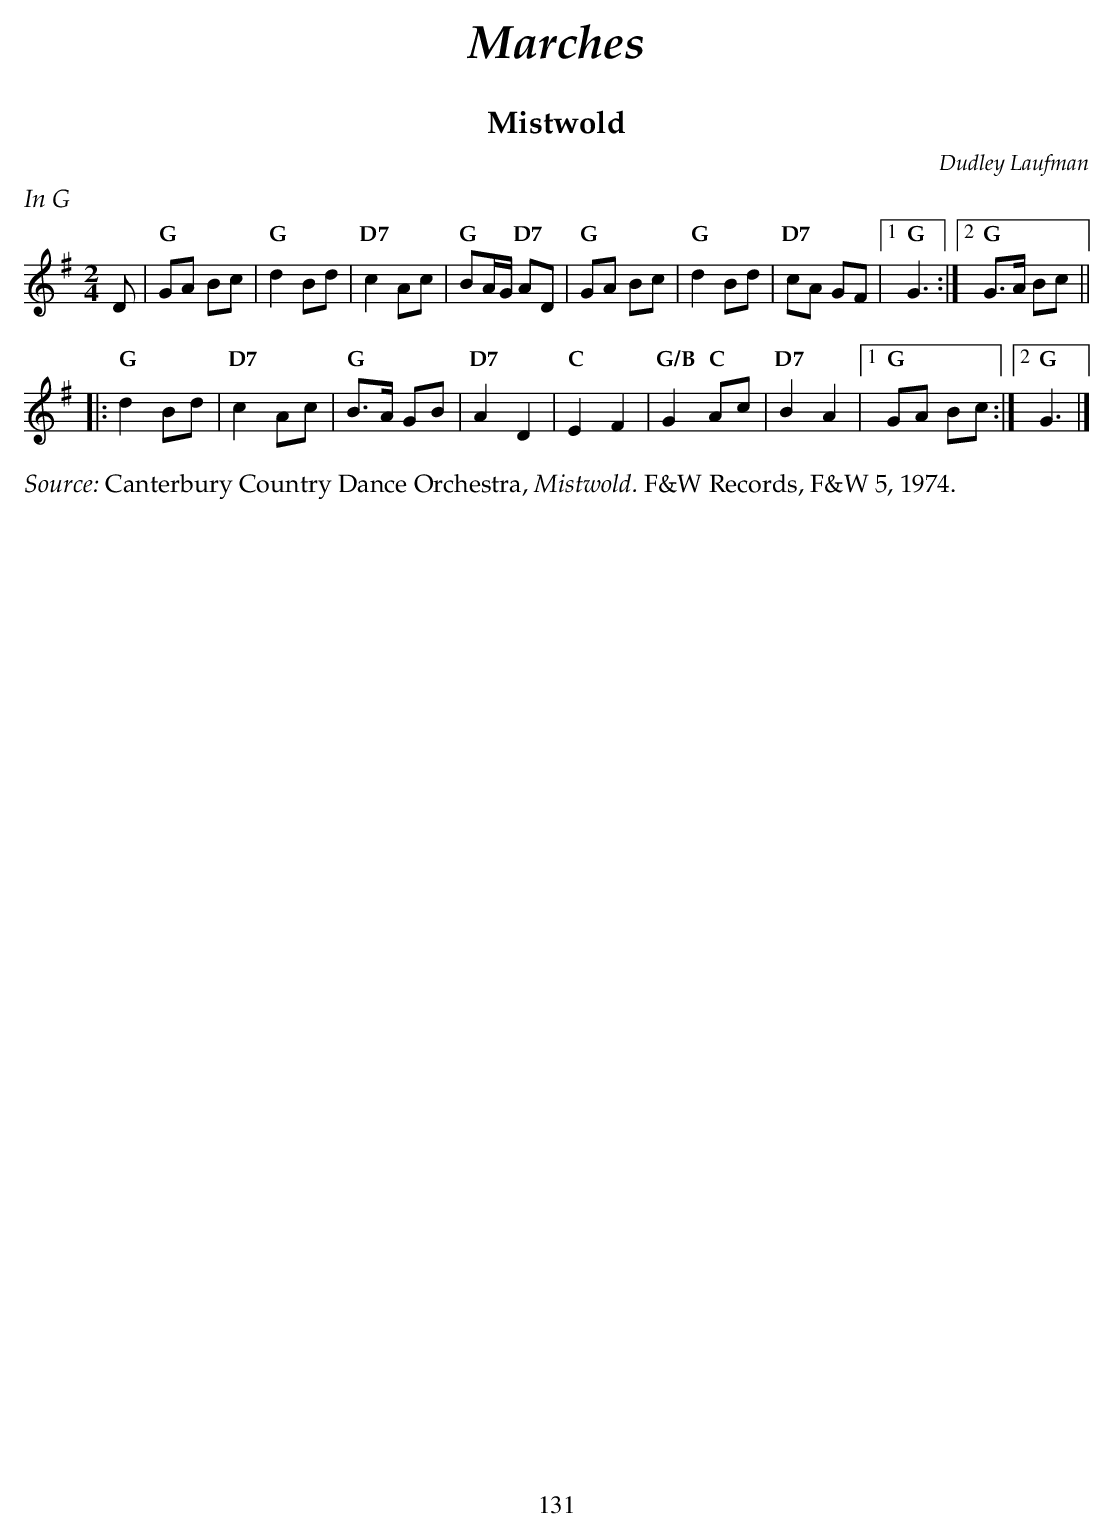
X:1
T:Mistwold
C:Dudley Laufman
M:2/4
L:1/8
K:G
%%text $2In G$0
   D |\
"G" GA Bc | "G" d2 Bd | "D7" c2 Ac |  "G" BA/2G/2 "D7" AD     |\
"G" GA Bc | "G" d2 Bd | "D7" cA GF |1 "G" G3 :|2  "G" G>A Bc ||
|: "G" d2   Bd | "D7" c2     Ac    | "G" B>A GB | "D7" A2  D2 | \
"C" E2  F2     | "G/B"   G2 "C" Ac | "D7" B2 A2 |1 "G" GA Bc :|2 "G" G3 |]
